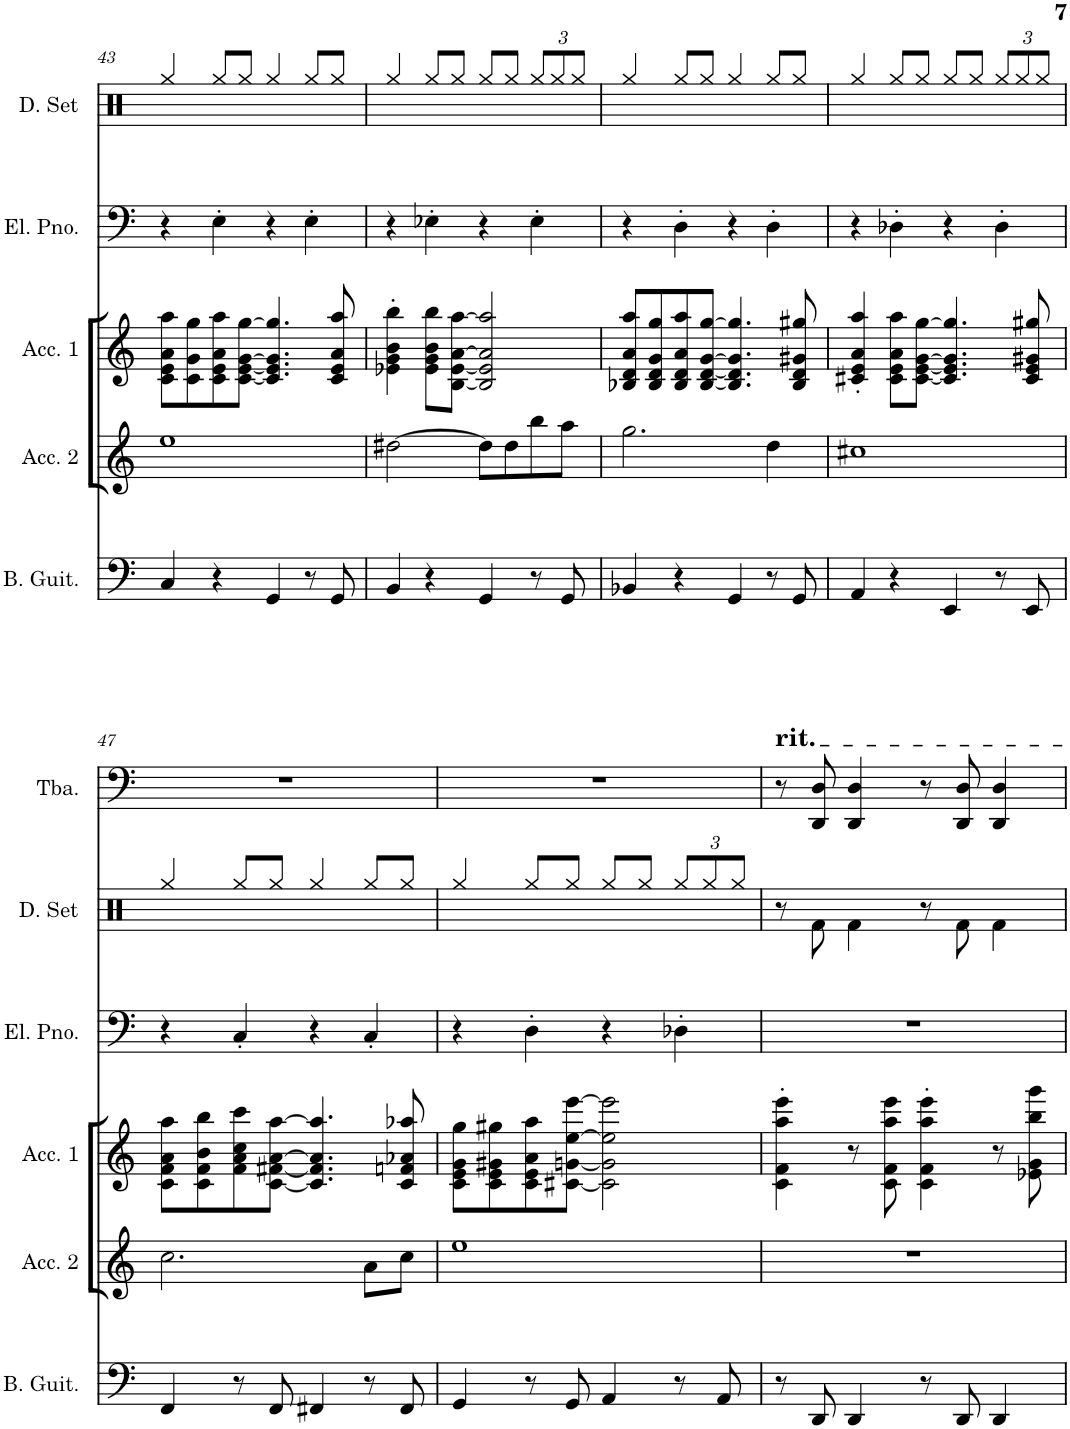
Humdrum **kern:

**kern	**kern	**kern	**kern	**kern	**kern	**kern	**kern
*part8	*part7	*part6	*part5	*part4	*part3	*part2	*part1
*staff8	*staff7	*staff6	*staff5	*staff4	*staff3	*staff2	*staff1
*I"Bass Guitar	*I"Accordion 2	*I"Accordion 1	*I"Electric Piano	*I"Drumset	*I"Tuba	*I"Ocarina	*I"Piccolo
*I'B. Guit.	*I'Acc. 2	*I'Acc. 1	*I'El. Pno.	*I'D. Set	*I'Tba.	*I'Oc.	*I'Picc.
!!LO:PB:g=z
*clefF4	*clefG2	*clefG2	*clefF4	*clefX	*clefF4	*clefG2	*clefG2
*	*	*	*	*	*	*	*Trd-7c-12
*k[]	*k[]	*k[]	*k[]	*k[]	*k[]	*k[]	*k[]
*M4/4	*M4/4	*M4/4	*M4/4	*M4/4	*M4/4	*M4/4	*M4/4
*met(c)	*met(c)	*met(c)	*met(c)	*met(c)	*met(c)	*met(c)	*met(c)
=43	=43	=43	=43	=43	=43	=43	=43
4C/	1ee	8c\ 8e\ 8a\ 8aa\L	4r	4Rgg/	1r	1r	1r
.	.	8c\ 8g\ 8gg\	.	.	.	.	.
4r	.	8c\ 8e\ 8a\ 8aa\	4E'\	8Rgg/L	.	.	.
.	.	[8c\ [8e\ [8g\ [8gg\J	.	8Rgg/J	.	.	.
4GG/	.	4.c/] 4.e/] 4.g/] 4.gg/]	4r	4Rgg/	.	.	.
8r	.	.	4E'\	8Rgg/L	.	.	.
8GG/	.	8c/ 8e/ 8a/ 8aa/	.	8Rgg/J	.	.	.
=44	=44	=44	=44	=44	=44	=44	=44
4BB/	[2dd#X\	4e-X\' 4g\' 4b\' 4bb\'	4r	4Rgg/	1r	1r	1r
4r	.	8e-\ 8g\ 8b\ 8bb\L	4E-X'\	8Rgg/L	.	.	.
.	.	[8B\ [8e-\ [8a\ [8aa\J	.	8Rgg/J	.	.	.
4GG/	8dd#\L]	2B/] 2e-/] 2a/] 2aa/]	4r	8Rgg/L	.	.	.
.	8dd#\	.	.	8Rgg/J	.	.	.
*	*	*	*	*Xbrackettup	*	*	*
8r	8bb\	.	4E-'\	12Rgg/L	.	.	.
.	.	.	.	12Rgg/	.	.	.
8GG/	8aa\J	.	.	.	.	.	.
.	.	.	.	12Rgg/J	.	.	.
=45	=45	=45	=45	=45	=45	=45	=45
4BB-X/	2.gg\	8B-X/ 8d/ 8a/ 8aa/L	4r	4Rgg/	1r	1r	1r
.	.	8B-/ 8d/ 8g/ 8gg/	.	.	.	.	.
4r	.	8B-/ 8d/ 8a/ 8aa/	4D'\	8Rgg/L	.	.	.
.	.	[8B-/ [8d/ [8g/ [8gg/J	.	8Rgg/J	.	.	.
4GG/	.	4.B-/] 4.d/] 4.g/] 4.gg/]	4r	4Rgg/	.	.	.
8r	4dd\	.	4D'\	8Rgg/L	.	.	.
8GG/	.	8B-/ 8d/ 8g#X/ 8gg#X/	.	8Rgg/J	.	.	.
=46	=46	=46	=46	=46	=46	=46	=46
4AA/	1cc#X	4c#X/' 4e/' 4a/' 4aa/'	4r	4Rgg/	1r	1r	1r
4r	.	8c#\ 8e\ 8a\ 8aa\L	4D-X'\	8Rgg/L	.	.	.
.	.	[8c#\ [8e\ [8g\ [8gg\J	.	8Rgg/J	.	.	.
4EE/	.	4.c#/] 4.e/] 4.g/] 4.gg/]	4r	8Rgg/L	.	.	.
.	.	.	.	8Rgg/J	.	.	.
8r	.	.	4D-'\	12Rgg/L	.	.	.
.	.	.	.	12Rgg/	.	.	.
8EE/	.	8c#/ 8e/ 8g#X/ 8gg#X/	.	.	.	.	.
.	.	.	.	12Rgg/J	.	.	.
!!LO:LB:g=z
=47	=47	=47	=47	=47	=47	=47	=47
4FF/	2.cc\	8c\ 8f\ 8a\ 8aa\L	4r	4Rgg/	1r	1r	1r
.	.	8c\ 8f\ 8b\ 8bb\	.	.	.	.	.
8r	.	8f\ 8a\ 8cc\ 8ccc\	4C'/	8Rgg/L	.	.	.
8FF/	.	[8c\ [8f#X\ [8a\ [8aa\J	.	8Rgg/J	.	.	.
4FF#X/	.	4.c/] 4.f#/] 4.a/] 4.aa/]	4r	4Rgg/	.	.	.
8r	8a\L	.	4C'/	8Rgg/L	.	.	.
8FF#/	8cc\J	8c/ 8fn/ 8a-X/ 8aa-X/	.	8Rgg/J	.	.	.
=48	=48	=48	=48	=48	=48	=48	=48
4GG/	1ee	8c\ 8e\ 8g\ 8gg\L	4r	4Rgg/	1r	1r	1r
.	.	8c\ 8e\ 8g#X\ 8gg#X\	.	.	.	.	.
8r	.	8c\ 8e\ 8a\ 8aa\	4D'\	8Rgg/L	.	.	.
8GG/	.	[8c#X\ [8gn\ [8ee\ [8eee\J	.	8Rgg/J	.	.	.
4AA/	.	2c#\] 2g\] 2ee\] 2eee\]	4r	8Rgg/L	.	.	.
.	.	.	.	8Rgg/J	.	.	.
8r	.	.	4D-X'\	12Rgg/L	.	.	.
.	.	.	.	12Rgg/	.	.	.
8AA/	.	.	.	.	.	.	.
.	.	.	.	12Rgg/J	.	.	.
=49	=49	=49	=49	=49	=49	=49	=49
!	!	!	!	!	!	!	!LO:TX:a:t=rit.
8r	1r	4c\' 4f\' 4aa\' 4eee\'	1r	8r	8r	1r	1r
8DD/	.	.	.	8Rf\	8DD/ 8D/	.	.
4DD/	.	8r	.	4Rf\	4DD/ 4D/	.	.
.	.	8c\ 8f\ 8aa\ 8eee\	.	.	.	.	.
8r	.	4c\' 4f\' 4aa\' 4eee\'	.	8r	8r	.	.
8DD/	.	.	.	8Rf\	8DD/ 8D/	.	.
4DD/	.	8r	.	4Rf\	4DD/ 4D/	.	.
.	.	8e-X\ 8g\ 8bb\ 8ggg\	.	.	.	.	.
=	=	=	=	=	=	=	=
*-	*-	*-	*-	*-	*-	*-	*-
